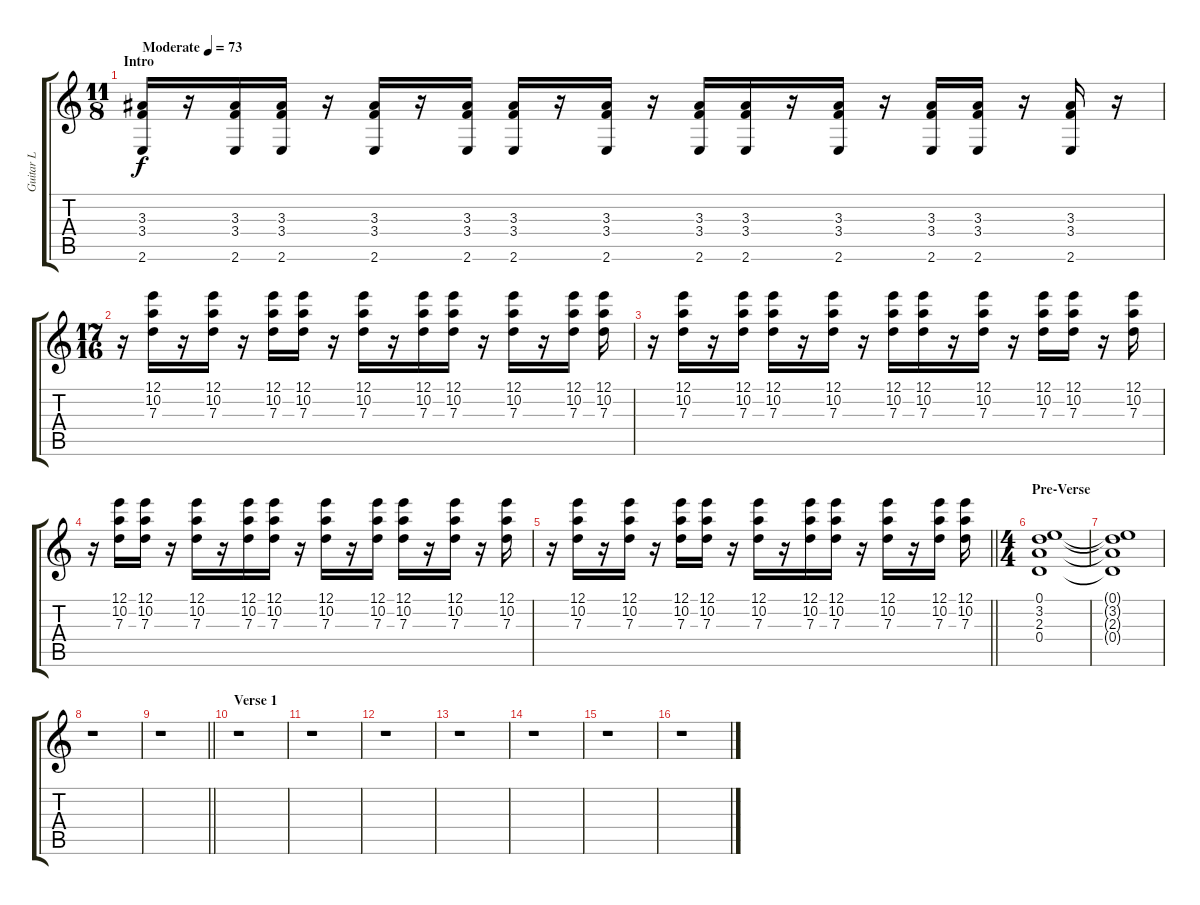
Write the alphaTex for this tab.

\track ("Guitar L" "Guitar L") {instrument distortionguitar}
\staff {score tabs}
\tuning (E4 B3 G3 D3 A2 D2) {hide}
\ts (11 8)
\section ("" "Intro")
\tempo (73 "Moderate")
\clef g2
\ks c
(3.3 3.4 2.6).16{dy f instrument distortionguitar} r.16 (3.3 3.4 2.6).16 (3.3 3.4 2.6).16 r.16 (3.3 3.4 2.6).16 r.16 (3.3 3.4 2.6).16 (3.3 3.4 2.6).16 r.16 (3.3 3.4 2.6).16 r.16 (3.3 3.4 2.6).16 (3.3 3.4 2.6).16 r.16 (3.3 3.4 2.6).16 r.16 (3.3 3.4 2.6).16 (3.3 3.4 2.6).16 r.16 (3.3 3.4 2.6).16 r.16 |
\ts (17 16)
r.16{instrument overdrivenguitar} (12.1 10.2 7.3).16 r.16 (12.1 10.2 7.3).16 r.16 (12.1 10.2 7.3).16 (12.1 10.2 7.3).16 r.16 (12.1 10.2 7.3).16 r.16 (12.1 10.2 7.3).16 (12.1 10.2 7.3).16 r.16 (12.1 10.2 7.3).16 r.16 (12.1 10.2 7.3).16 (12.1 10.2 7.3).16 |
r.16 (12.1 10.2 7.3).16 r.16 (12.1 10.2 7.3).16 (12.1 10.2 7.3).16 r.16 (12.1 10.2 7.3).16 r.16 (12.1 10.2 7.3).16 (12.1 10.2 7.3).16 r.16 (12.1 10.2 7.3).16 r.16 (12.1 10.2 7.3).16 (12.1 10.2 7.3).16 r.16 (12.1 10.2 7.3).16 |
r.16 (12.1 10.2 7.3).16 (12.1 10.2 7.3).16 r.16 (12.1 10.2 7.3).16 r.16 (12.1 10.2 7.3).16 (12.1 10.2 7.3).16 r.16 (12.1 10.2 7.3).16 r.16 (12.1 10.2 7.3).16 (12.1 10.2 7.3).16 r.16 (12.1 10.2 7.3).16 r.16 (12.1 10.2 7.3).16 |
\barLineRight lightlight
r.16 (12.1 10.2 7.3).16 r.16 (12.1 10.2 7.3).16 r.16 (12.1 10.2 7.3).16 (12.1 10.2 7.3).16 r.16 (12.1 10.2 7.3).16 r.16 (12.1 10.2 7.3).16 (12.1 10.2 7.3).16 r.16 (12.1 10.2 7.3).16 r.16 (12.1 10.2 7.3).16 (12.1 10.2 7.3).16 |
\ts (4 4)
\section ("" "Pre-Verse")
(0.1 3.2 2.3 0.4).1 |
(0.1{t} 3.2{t} 2.3{t} 0.4{t}).1 |
r.1 |
\barLineRight lightlight
r.1 |
\section ("" "Verse 1")
r.1 |
r.1 |
r.1 |
r.1 |
r.1 |
r.1 |
r.1
